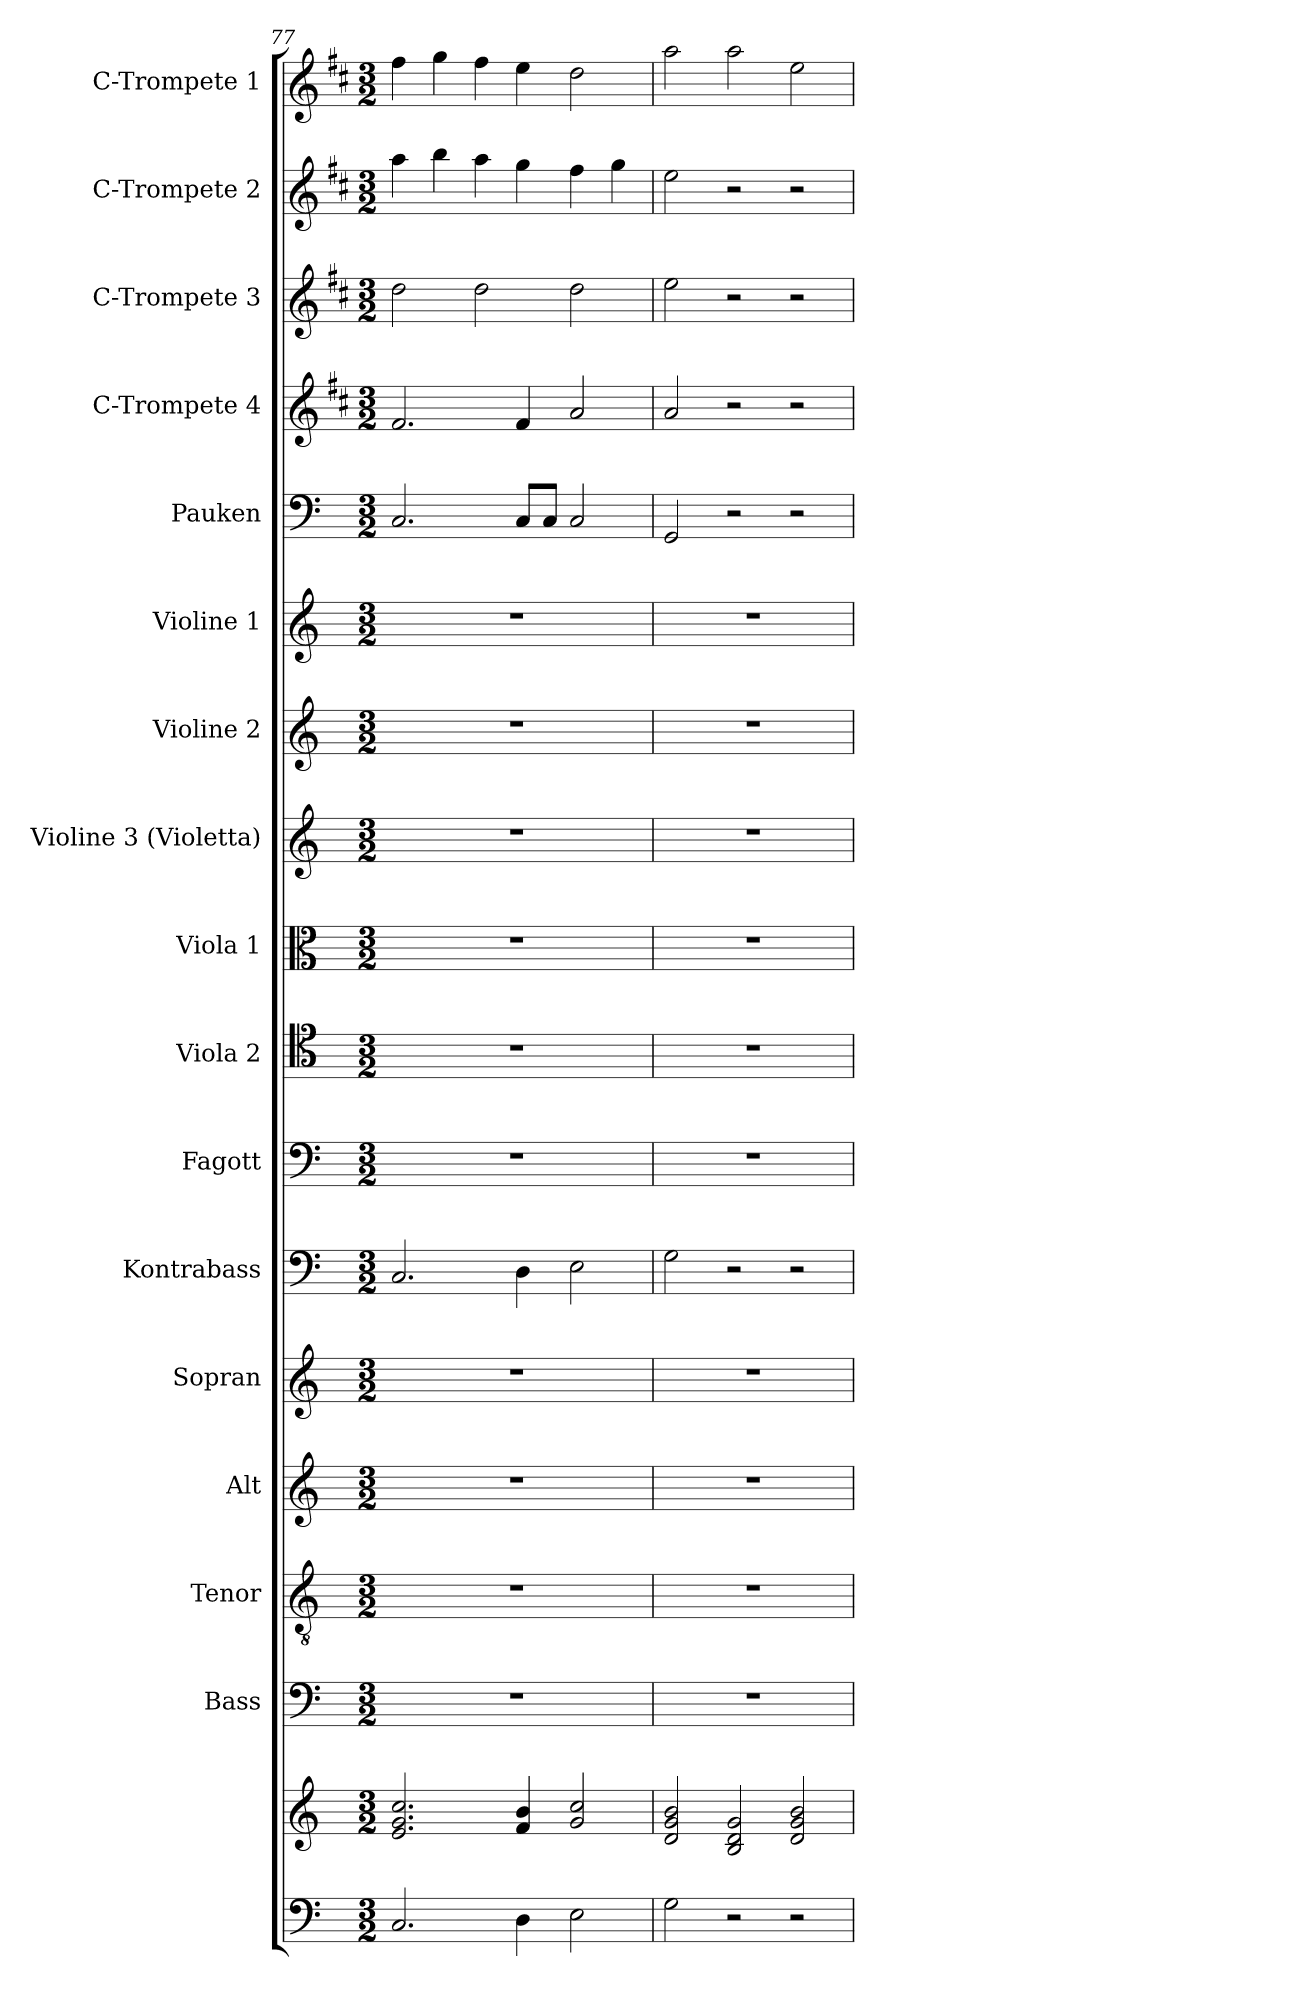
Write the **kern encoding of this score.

**kern	**kern	**kern	**kern	**kern	**kern	**kern	**kern	**kern	**kern	**kern	**kern	**kern	**kern	**kern	**kern	**kern	**kern
*part17	*part17	*part16	*part15	*part14	*part13	*part12	*part11	*part10	*part9	*part8	*part7	*part6	*part5	*part4	*part3	*part2	*part1
*staff18	*staff17	*staff16	*staff15	*staff14	*staff13	*staff12	*staff11	*staff10	*staff9	*staff8	*staff7	*staff6	*staff5	*staff4	*staff3	*staff2	*staff1
*	*	*I"Bass	*I"Tenor	*I"Alt	*I"Sopran	*I"Kontrabass	*I"Fagott	*I"Viola 2	*I"Viola 1	*I"Violine 3 (Violetta)	*I"Violine 2	*I"Violine 1	*I"Pauken	*I"C-Trompete 4	*I"C-Trompete 3	*I"C-Trompete 2	*I"C-Trompete 1
*	*	*I'B.	*I'T.	*I'A.	*I'S.	*I'Kb.	*I'Fg.	*I'Vla. 2	*I'Vla. 1	*I'Vl. 3	*I'Vl. 2	*I'Vl. 1	*I'Pk.	*I'C Trp. 4	*I'C Trp. 3	*I'C Trp. 2	*I'C Trp. 1
*clefF4	*clefG2	*clefF4	*clefGv2	*clefG2	*clefG2	*clefF4	*clefF4	*clefC4	*clefC3	*clefG2	*clefG2	*clefG2	*clefF4	*clefG2	*clefG2	*clefG2	*clefG2
*	*	*	*	*	*	*ITrd7c12	*	*	*	*	*	*	*	*ITrd1c2	*ITrd1c2	*ITrd1c2	*ITrd1c2
*k[]	*k[]	*k[]	*k[]	*k[]	*k[]	*k[]	*k[]	*k[]	*k[]	*k[]	*k[]	*k[]	*k[]	*k[]	*k[]	*k[]	*k[]
*C:	*C:	*C:	*C:	*C:	*C:	*C:	*C:	*C:	*C:	*C:	*C:	*C:	*C:	*C:	*C:	*C:	*C:
*M3/2	*M3/2	*M3/2	*M3/2	*M3/2	*M3/2	*M3/2	*M3/2	*M3/2	*M3/2	*M3/2	*M3/2	*M3/2	*M3/2	*M3/2	*M3/2	*M3/2	*M3/2
=77	=77	=77	=77	=77	=77	=77	=77	=77	=77	=77	=77	=77	=77	=77	=77	=77	=77
2.C/	2.e/ 2.g/ 2.cc/	1.r	1.r	1.r	1.r	2.CC/	1.r	1.r	1.r	1.r	1.r	1.r	2.C/	2.e/	2cc\	4gg\	4ee\
.	.	.	.	.	.	.	.	.	.	.	.	.	.	.	.	4aa\	4ff\
.	.	.	.	.	.	.	.	.	.	.	.	.	.	.	2cc\	4gg\	4ee\
4D\	4f/ 4b/	.	.	.	.	4DD\	.	.	.	.	.	.	8C/L	4e/	.	4ff\	4dd\
.	.	.	.	.	.	.	.	.	.	.	.	.	8C/J	.	.	.	.
2E\	2g/ 2cc/	.	.	.	.	2EE\	.	.	.	.	.	.	2C/	2g/	2cc\	4ee\	2cc\
.	.	.	.	.	.	.	.	.	.	.	.	.	.	.	.	4ff\	.
=78	=78	=78	=78	=78	=78	=78	=78	=78	=78	=78	=78	=78	=78	=78	=78	=78	=78
2G\	2d/ 2g/ 2b/	1.r	1.r	1.r	1.r	2GG\	1.r	1.r	1.r	1.r	1.r	1.r	2GG/	2g/	2dd\	2dd\	2gg\
2r	2B/ 2d/ 2g/	.	.	.	.	2r	.	.	.	.	.	.	2r	2r	2r	2r	2gg\
2r	2d/ 2g/ 2b/	.	.	.	.	2r	.	.	.	.	.	.	2r	2r	2r	2r	2dd\
=	=	=	=	=	=	=	=	=	=	=	=	=	=	=	=	=	=
*-	*-	*-	*-	*-	*-	*-	*-	*-	*-	*-	*-	*-	*-	*-	*-	*-	*-
